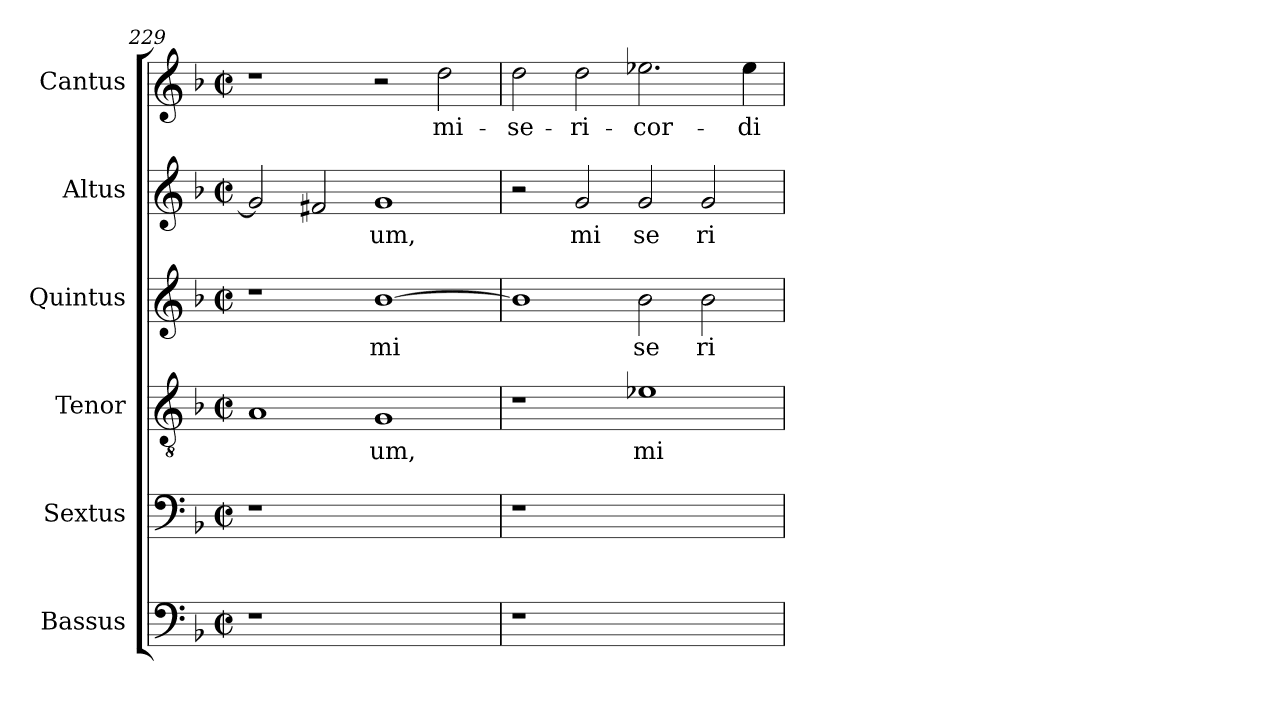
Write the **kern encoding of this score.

**kern	**kern	**kern	**text	**kern	**text	**kern	**text	**kern	**text
*part6	*part5	*part4	*part4	*part3	*part3	*part2	*part2	*part1	*part1
*staff6	*staff5	*staff4	*staff4	*staff3	*staff3	*staff2	*staff2	*staff1	*staff1
*I"Bassus	*I"Sextus	*I"Tenor	*	*I"Quintus	*	*I"Altus	*	*I"Cantus	*
*I'Bassus	*I'Sextus	*I'Tenor	*	*I'Quintus	*	*I'Altus	*	*I'Cantus	*
*clefF4	*clefF4	*clefGv2	*	*clefG2	*	*clefG2	*	*clefG2	*
*k[b-]	*k[b-]	*k[b-]	*	*k[b-]	*	*k[b-]	*	*k[b-]	*
*F:	*F:	*F:	*	*F:	*	*F:	*	*F:	*
*M2/2	*M2/2	*M2/2	*	*M2/2	*	*M2/2	*	*M2/2	*
*met(c|)	*met(c|)	*met(c|)	*	*met(c|)	*	*met(c|)	*	*met(c|)	*
=229	=229	=229	=229	=229	=229	=229	=229	=229	=229
!	!	!	!LO:LY:b:cj	!	!	!	!LO:LY:b:cj	!	!
1r	1r	1A	.	1r	.	2g/]	.	1r	.
!	!	!	!	!	!	!	!LO:LY:b:cj	!	!
.	.	.	.	.	.	2f#/	.	.	.
!	!	!	!LO:LY:b:cj	!	!LO:LY:b:cj	!	!LO:LY:b:cj	!	!
1ryy	1ryy	1G	um,	[>1b-	mi	1g	um,	2r	.
!	!	!	!	!	!	!	!	!	!LO:LY:b:cj
.	.	.	.	.	.	.	.	2dd\	mi-
=230	=230	=230	=230	=230	=230	=230	=230	=230	=230
!	!	!	!	!	!LO:LY:b:cj	!	!	!	!LO:LY:b:cj
1r	1r	1r	.	1b-]	.	2r	.	2dd\	-se-
!	!	!	!	!	!	!	!LO:LY:b:cj	!	!LO:LY:b:cj
.	.	.	.	.	.	2g/	mi	2dd\	-ri-
!	!	!	!LO:LY:b:cj	!	!LO:LY:b:cj	!	!LO:LY:b:cj	!	!LO:LY:b:cj
1ryy	1ryy	1e-X	mi	2b-\	se	2g/	se	2.ee-X\	-cor-
!	!	!	!	!	!LO:LY:b:cj	!	!LO:LY:b:cj	!	!
.	.	.	.	2b-\	ri	2g/	ri	.	.
!	!	!	!	!	!	!	!	!	!LO:LY:b:cj
.	.	.	.	.	.	.	.	4ee-\	-di-
=	=	=	=	=	=	=	=	=	=
*-	*-	*-	*-	*-	*-	*-	*-	*-	*-
